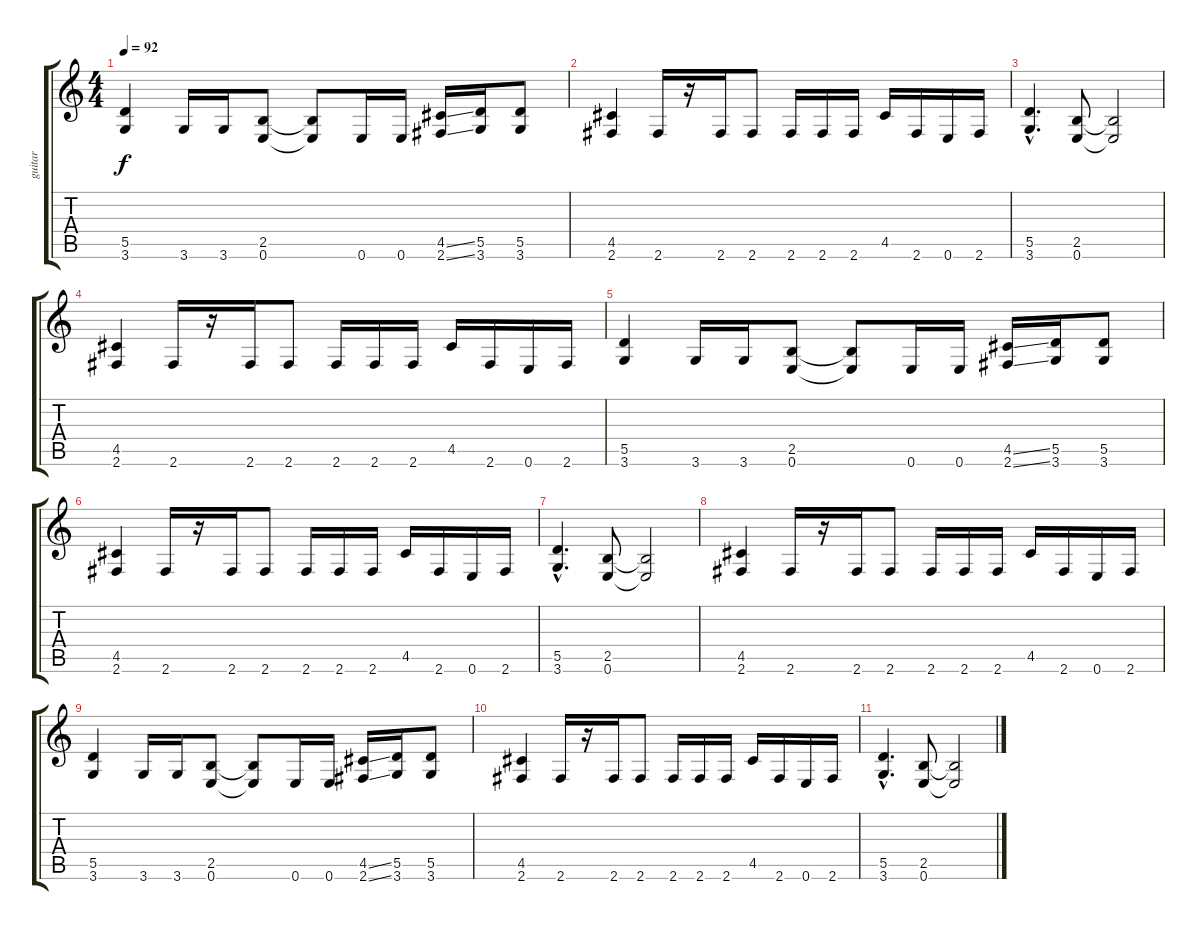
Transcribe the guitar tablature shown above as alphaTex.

\track ("guitar" "guitar") {instrument overdrivenguitar}
\staff {score tabs}
\tuning (E4 B3 G3 D3 A2 E2) {hide}
\ts (4 4)
\tempo 92
\clef g2
\ks c
(5.5 3.6).4{dy f} 3.6.16 3.6.16 (2.5 0.6).8 (2.5{t} 0.6{t}).8 0.6.16 0.6.16 (4.5{ss} 2.6{ss}).16 (5.5 3.6).16 (5.5 3.6).8 |
(4.5 2.6).4 2.6.16 r.16 2.6.16 2.6.8 2.6.16 2.6.16 2.6.16 4.5.16 2.6.16 0.6.16 2.6.16 |
(5.5{hac} 3.6{hac}).4{d} (2.5 0.6).8 (2.5{t} 0.6{t}).2 |
(4.5 2.6).4 2.6.16 r.16 2.6.16 2.6.8 2.6.16 2.6.16 2.6.16 4.5.16 2.6.16 0.6.16 2.6.16 |
(5.5 3.6).4 3.6.16 3.6.16 (2.5 0.6).8 (2.5{t} 0.6{t}).8 0.6.16 0.6.16 (4.5{ss} 2.6{ss}).16 (5.5 3.6).16 (5.5 3.6).8 |
(4.5 2.6).4 2.6.16 r.16 2.6.16 2.6.8 2.6.16 2.6.16 2.6.16 4.5.16 2.6.16 0.6.16 2.6.16 |
(5.5{hac} 3.6{hac}).4{d} (2.5 0.6).8 (2.5{t} 0.6{t}).2 |
(4.5 2.6).4 2.6.16 r.16 2.6.16 2.6.8 2.6.16 2.6.16 2.6.16 4.5.16 2.6.16 0.6.16 2.6.16 |
(5.5 3.6).4 3.6.16 3.6.16 (2.5 0.6).8 (2.5{t} 0.6{t}).8 0.6.16 0.6.16 (4.5{ss} 2.6{ss}).16 (5.5 3.6).16 (5.5 3.6).8 |
(4.5 2.6).4 2.6.16 r.16 2.6.16 2.6.8 2.6.16 2.6.16 2.6.16 4.5.16 2.6.16 0.6.16 2.6.16 |
(5.5{hac} 3.6{hac}).4{d} (2.5 0.6).8 (2.5{t} 0.6{t}).2
